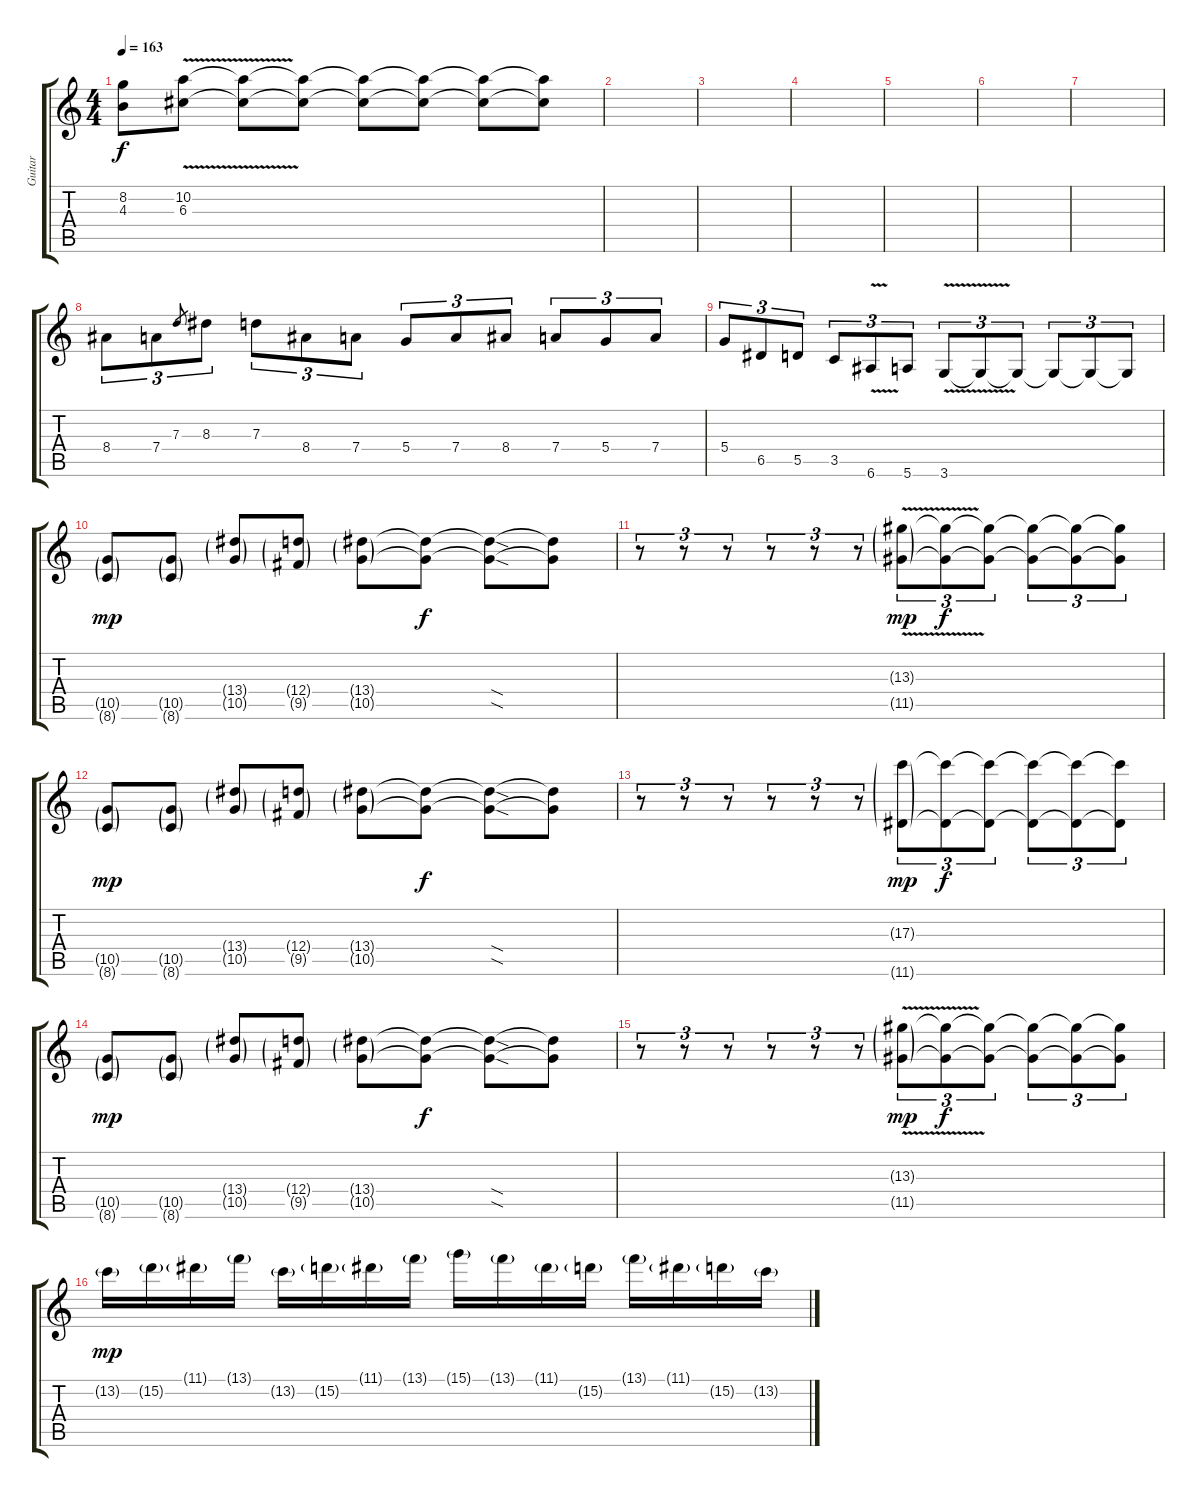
\track ("Guitar" "Guitar") {instrument acousticguitarnylon}
\staff {score tabs}
\tuning (E4 B3 G3 D3 A2 E2) {hide}
\ts (4 4)
\tempo 163
\clef g2
\ks c
(8.2 4.3).8{dy f} (10.2{v} 6.3{v}).8 (10.2{t} 6.3{t}).8 (10.2{t} 6.3{t}).8 (10.2{t} 6.3{t}).8 (10.2{t} 6.3{t}).8 (10.2{t} 6.3{t}).8 (10.2{t} 6.3{t}).8 |
|
|
|
|
|
|
8.4.8{tu (3 2)} 7.4.8{tu (3 2)} 7.3.8{gr} 8.3.8{tu (3 2)} 7.3.8{tu (3 2)} 8.4.8{tu (3 2)} 7.4.8{tu (3 2)} 5.4.8{tu (3 2)} 7.4.8{tu (3 2)} 8.4.8{tu (3 2)} 7.4.8{tu (3 2)} 5.4.8{tu (3 2)} 7.4.8{tu (3 2)} |
5.4.8{tu (3 2)} 6.5.8{tu (3 2)} 5.5.8{tu (3 2)} 3.5.8{tu (3 2)} 6.6{v}.8{tu (3 2)} 5.6.8{tu (3 2)} 3.6{v}.8{tu (3 2)} 3.6{t}.8{tu (3 2)} 3.6{t}.8{tu (3 2)} 3.6{t}.8{tu (3 2)} 3.6{t}.8{tu (3 2)} 3.6{t}.8{tu (3 2)} |
(10.5{g} 8.6{g}).8{dy mp} (10.5{g} 8.6{g}).8 (13.4{g} 10.5{g}).8 (12.4{g} 9.5{g}).8 (13.4{g} 10.5{g}).8 (13.4{t} 10.5{t}).8{dy f} (13.4{sod t} 10.5{sod t}).8 (13.4{t} 10.5{t}).8 |
r.8{tu (3 2)} r.8{tu (3 2)} r.8{tu (3 2)} r.8{tu (3 2)} r.8{tu (3 2)} r.8{tu (3 2)} (13.3{g} 11.5{v g}).8{tu (3 2) dy mp} (13.3{t} 11.5{t}).8{tu (3 2) dy f} (13.3{t} 11.5{t}).8{tu (3 2)} (13.3{t} 11.5{t}).8{tu (3 2)} (13.3{t} 11.5{t}).8{tu (3 2)} (13.3{t} 11.5{t}).8{tu (3 2)} |
(10.5{g} 8.6{g}).8{dy mp} (10.5{g} 8.6{g}).8 (13.4{g} 10.5{g}).8 (12.4{g} 9.5{g}).8 (13.4{g} 10.5{g}).8 (13.4{t} 10.5{t}).8{dy f} (13.4{sod t} 10.5{sod t}).8 (13.4{t} 10.5{t}).8 |
r.8{tu (3 2)} r.8{tu (3 2)} r.8{tu (3 2)} r.8{tu (3 2)} r.8{tu (3 2)} r.8{tu (3 2)} (17.3{g} 11.6{g}).8{tu (3 2) dy mp} (17.3{t} 11.6{t}).8{tu (3 2) dy f} (17.3{t} 11.6{t}).8{tu (3 2)} (17.3{t} 11.6{t}).8{tu (3 2)} (17.3{t} 11.6{t}).8{tu (3 2)} (17.3{t} 11.6{t}).8{tu (3 2)} |
(10.5{g} 8.6{g}).8{dy mp} (10.5{g} 8.6{g}).8 (13.4{g} 10.5{g}).8 (12.4{g} 9.5{g}).8 (13.4{g} 10.5{g}).8 (13.4{t} 10.5{t}).8{dy f} (13.4{sod t} 10.5{sod t}).8 (13.4{t} 10.5{t}).8 |
r.8{tu (3 2)} r.8{tu (3 2)} r.8{tu (3 2)} r.8{tu (3 2)} r.8{tu (3 2)} r.8{tu (3 2)} (13.3{g} 11.5{v g}).8{tu (3 2) dy mp} (13.3{t} 11.5{t}).8{tu (3 2) dy f} (13.3{t} 11.5{t}).8{tu (3 2)} (13.3{t} 11.5{t}).8{tu (3 2)} (13.3{t} 11.5{t}).8{tu (3 2)} (13.3{t} 11.5{t}).8{tu (3 2)} |
13.2{g}.16{dy mp} 15.2{g}.16 11.1{g}.16 13.1{g}.16 13.2{g}.16 15.2{g}.16 11.1{g}.16 13.1{g}.16 15.1{g}.16 13.1{g}.16 11.1{g}.16 15.2{g}.16 13.1{g}.16 11.1{g}.16 15.2{g}.16 13.2{g}.16
